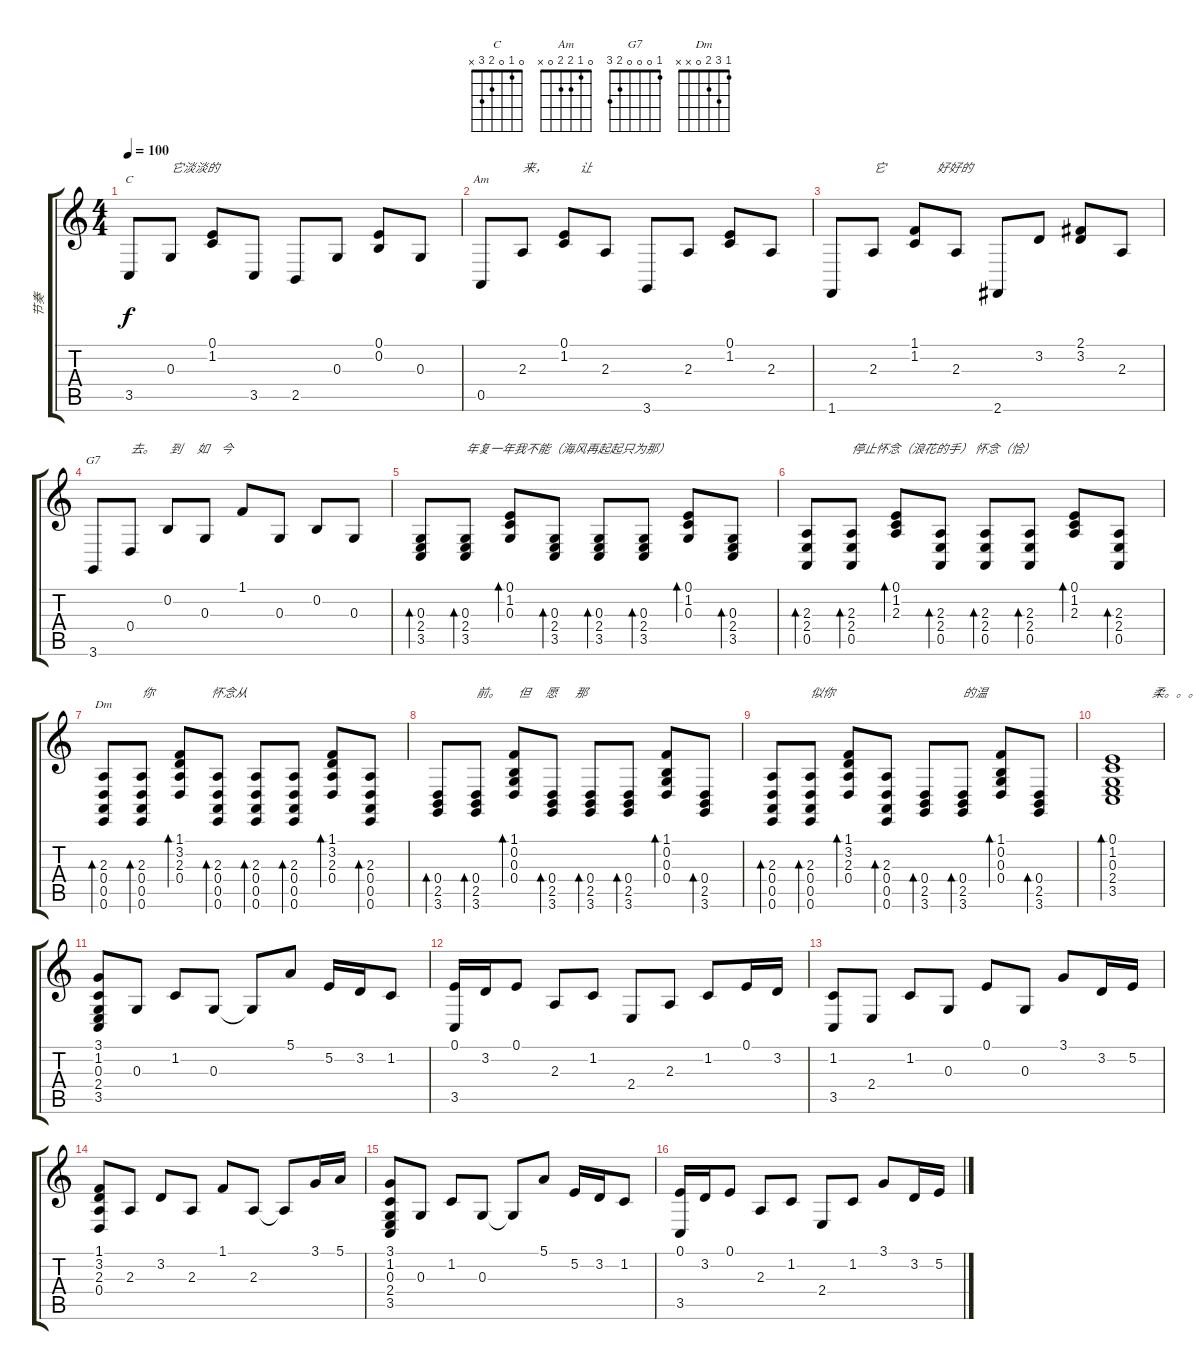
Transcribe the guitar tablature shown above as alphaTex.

\track ("节奏" "节奏") {instrument acousticgrandpiano}
\staff {score tabs}
\tuning (E4 B3 G3 D3 A2 E2) {hide}
\chord ("C" 0 1 0 2 3 x)
\chord ("Am" 0 1 2 2 0 x)
\chord ("G7" 1 0 0 0 2 3)
\chord ("Dm" 1 3 2 0 x x)
\ts (4 4)
\tempo 100
\clef g2
\ks c
3.5.8{ch "C" dy f} 0.3.8{txt "它淡淡的"} (0.1 1.2).8 3.5.8 2.5.8 0.3.8 (0.1 0.2).8 0.3.8 |
0.5.8{ch "Am"} 2.3.8{txt "来，           让"} (0.1 1.2).8 2.3.8 3.6.8 2.3.8 (0.1 1.2).8 2.3.8 |
1.6.8 2.3.8{txt "它                 好好的"} (1.1 1.2).8 2.3.8 2.6.8 3.2.8 (2.1 3.2).8 2.3.8 |
3.6.8{ch "G7"} 0.4.8{txt "去。     到     如    今"} 0.2.8 0.3.8 1.1.8 0.3.8 0.2.8 0.3.8 |
(0.3 2.4 3.5).8{bd 60} (0.3 2.4 3.5).8{bd 60 txt "年复一年我不能（海风再起起只为那）"} (0.1 1.2 0.3).8{bd 60} (0.3 2.4 3.5).8{bd 60} (0.3 2.4 3.5).8{bd 60} (0.3 2.4 3.5).8{bd 60} (0.1 1.2 0.3).8{bd 60} (0.3 2.4 3.5).8{bd 60} |
(2.3 2.4 0.5).8{bd 60} (2.3 2.4 0.5).8{bd 60 txt "停止怀念（浪花的手） 怀念（恰）"} (0.1 1.2 2.3).8{bd 60} (2.3 2.4 0.5).8{bd 60} (2.3 2.4 0.5).8{bd 60} (2.3 2.4 0.5).8{bd 60} (0.1 1.2 2.3).8{bd 60} (2.3 2.4 0.5).8{bd 60} |
(2.3 0.4 0.5 0.6).8{bd 60 ch "Dm"} (2.3 0.4 0.5 0.6).8{bd 60 txt "你                   怀念从"} (1.1 3.2 2.3 0.4).8{bd 60} (2.3 0.4 0.5 0.6).8{bd 60} (2.3 0.4 0.5 0.6).8{bd 60} (2.3 0.4 0.5 0.6).8{bd 60} (1.1 3.2 2.3 0.4).8{bd 60} (2.3 0.4 0.5 0.6).8{bd 60} |
(0.4 2.5 3.6).8{bd 60} (0.4 2.5 3.6).8{bd 60 txt "前。      但     愿      那"} (1.1 0.2 0.3 0.4).8{bd 60} (0.4 2.5 3.6).8{bd 60} (0.4 2.5 3.6).8{bd 60} (0.4 2.5 3.6).8{bd 60} (1.1 0.2 0.3 0.4).8{bd 60} (0.4 2.5 3.6).8{bd 60} |
(2.3 0.4 0.5 0.6).8{bd 60} (2.3 0.4 0.5 0.6).8{bd 60 txt "似你"} (1.1 3.2 2.3 0.4).8{bd 60} (2.3 0.4 0.5 0.6).8{bd 60} (0.4 2.5 3.6).8{bd 60} (0.4 2.5 3.6).8{bd 60 txt "的温"} (1.1 0.2 0.3 0.4).8{bd 60} (0.4 2.5 3.6).8{bd 60} |
(0.1 1.2 0.3 2.4 3.5).1{bd 480 txt "             柔。。。。。"} |
(3.1 1.2 0.3 2.4 3.5).8 0.3.8 1.2.8 0.3.8 0.3{t}.8 5.1.8 5.2.16 3.2.16 1.2.8 |
(0.1 3.5).16 3.2.16 0.1.8 2.3.8 1.2.8 2.4.8 2.3.8 1.2.8 0.1.16 3.2.16 |
(1.2 3.5).8 2.4.8 1.2.8 0.3.8 0.1.8 0.3.8 3.1.8 3.2.16 5.2.16 |
(1.1 3.2 2.3 0.4).8 2.3.8 3.2.8 2.3.8 1.1.8 2.3.8 2.3{t}.8 3.1.16 5.1.16 |
(3.1 1.2 0.3 2.4 3.5).8 0.3.8 1.2.8 0.3.8 0.3{t}.8 5.1.8 5.2.16 3.2.16 1.2.8 |
(0.1 3.5).16 3.2.16 0.1.8 2.3.8 1.2.8 2.4.8 1.2.8 3.1.8 3.2.16 5.2.16
